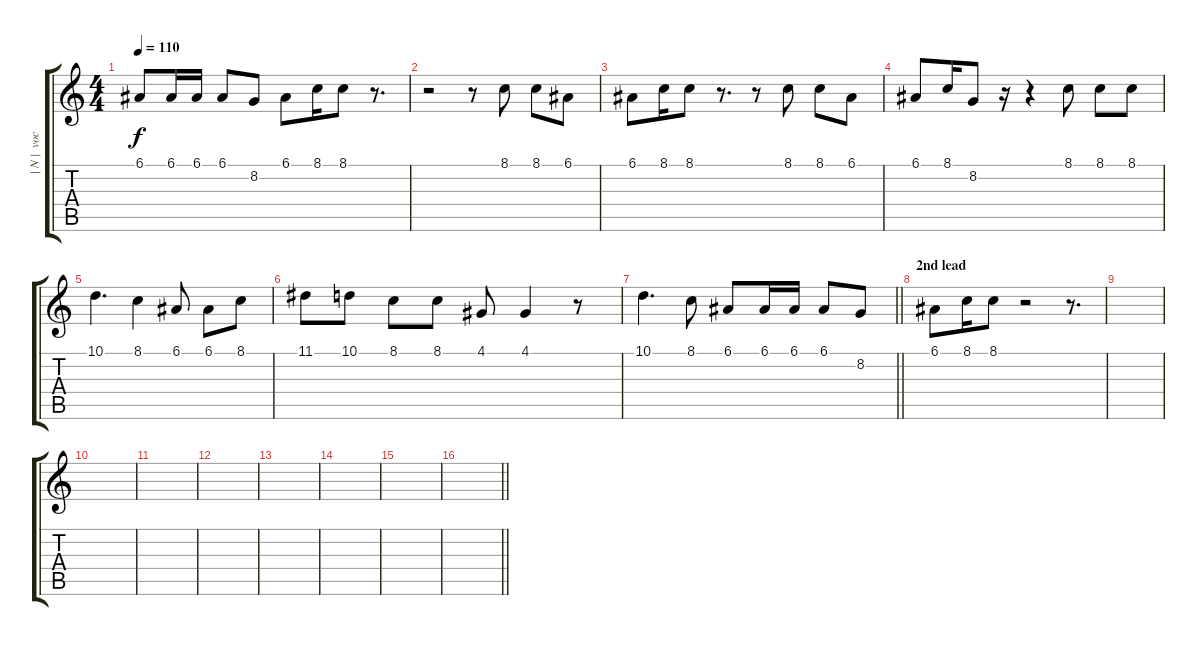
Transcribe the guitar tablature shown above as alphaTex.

\track ("| N |  vocal - deepak bajracharya" "| N |  voc") {instrument choiraahs}
\staff {score tabs}
\tuning (E4 B3 G3 D3 A2 E2) {hide}
\ts (4 4)
\tempo 110
\clef g2
\ks c
6.1.8{dy f} 6.1.16 6.1.16 6.1.8 8.2.8 6.1.8 8.1.16 8.1.8 r.8{d} |
r.2 r.8 8.1.8 8.1.8 6.1.8 |
6.1.8 8.1.16 8.1.8 r.8{d} r.8 8.1.8 8.1.8 6.1.8 |
6.1.8 8.1.16 8.2.8 r.16 r.4 8.1.8 8.1.8 8.1.8 |
10.1.4{d} 8.1.4 6.1.8 6.1.8 8.1.8 |
11.1.8 10.1.8 8.1.8 8.1.8 4.1.8 4.1.4 r.8 |
\barLineRight lightlight
10.1.4{d} 8.1.8 6.1.8 6.1.16 6.1.16 6.1.8 8.2.8 |
\section ("" "2nd lead")
6.1.8 8.1.16 8.1.8 r.2 r.8{d} |
|
|
|
|
|
|
|
\barLineRight lightlight
